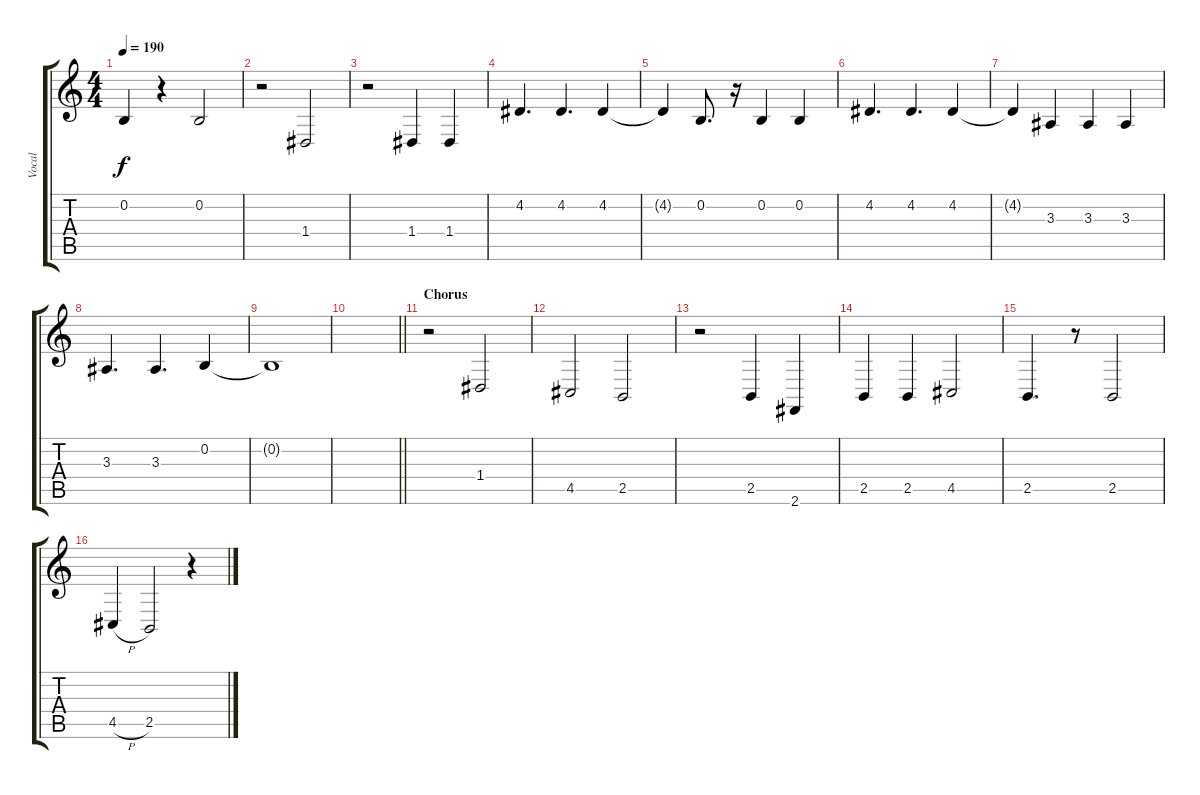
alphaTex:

\track ("Vocal" "Vocal") {instrument lead2sawtooth}
\staff {score tabs}
\tuning (E4 B3 G3 D3 A2 E2) {hide}
\ts (4 4)
\tempo 190
\clef g2
\ks c
0.2{t}.4{dy f} r.4 0.2.2 |
r.2 1.4.2 |
r.2 1.4.4 1.4.4 |
4.2.4{d} 4.2.4{d} 4.2.4 |
4.2{t}.4 0.2.8{d} r.16 0.2.4 0.2.4 |
4.2.4{d} 4.2.4{d} 4.2.4 |
4.2{t}.4 3.3.4 3.3.4 3.3.4 |
3.3.4{d} 3.3.4{d} 0.2.4 |
0.2{t}.1 |
\barLineRight lightlight
|
\section ("" "Chorus")
r.2 1.4.2 |
4.5.2 2.5.2 |
r.2 2.5.4 2.6.4 |
2.5.4 2.5.4 4.5.2 |
2.5.4{d} r.8 2.5.2 |
4.5{h}.4 2.5.2 r.4
